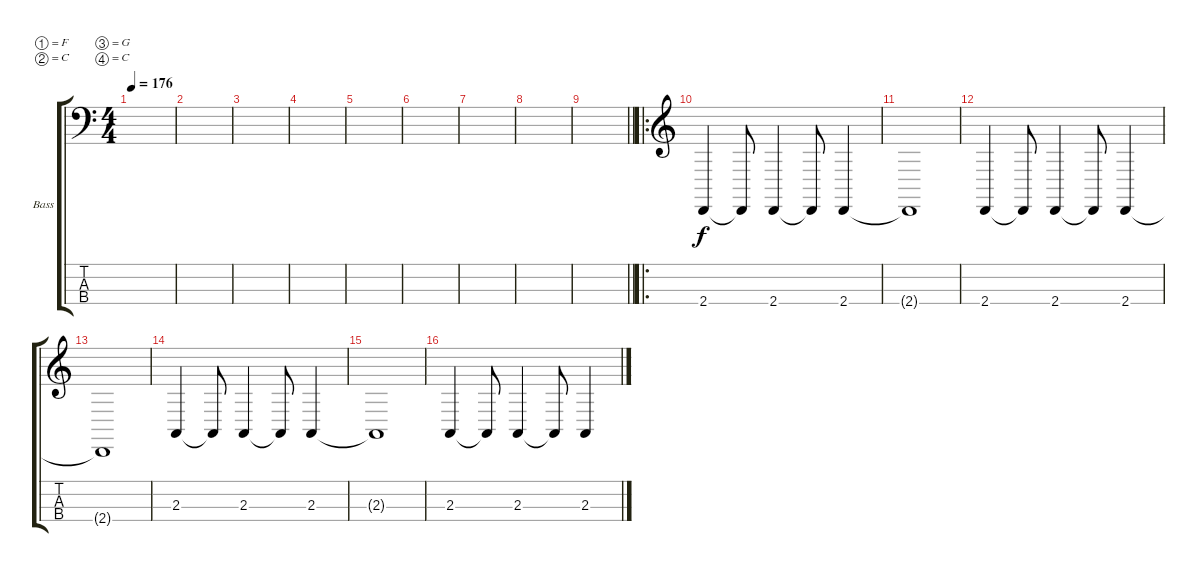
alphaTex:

\defaultSystemsLayout 4
\bracketExtendMode groupsimilarinstruments
\firstSystemTrackNameOrientation horizontal
\otherSystemsTrackNameOrientation horizontal
\track ("Bass" "Bass") {instrument electricbassfinger}
\staff {score tabs}
\tuning (F2 C2 G1 C1)
\ts (4 4)
\tempo 176
\clef f4
\ks c
|
|
|
|
|
|
|
|
\barLineRight lightlight
|
\ro
\clef g2
2.4.4 2.4{t}.8 2.4.4 2.4{t}.8 2.4.4 |
2.4{t}.1 |
2.4.4 2.4{t}.8 2.4.4 2.4{t}.8 2.4.4 |
2.4{t}.1 |
2.3.4 2.3{t}.8 2.3.4 2.3{t}.8 2.3.4 |
2.3{t}.1 |
2.3.4 2.3{t}.8 2.3.4 2.3{t}.8 2.3.4
